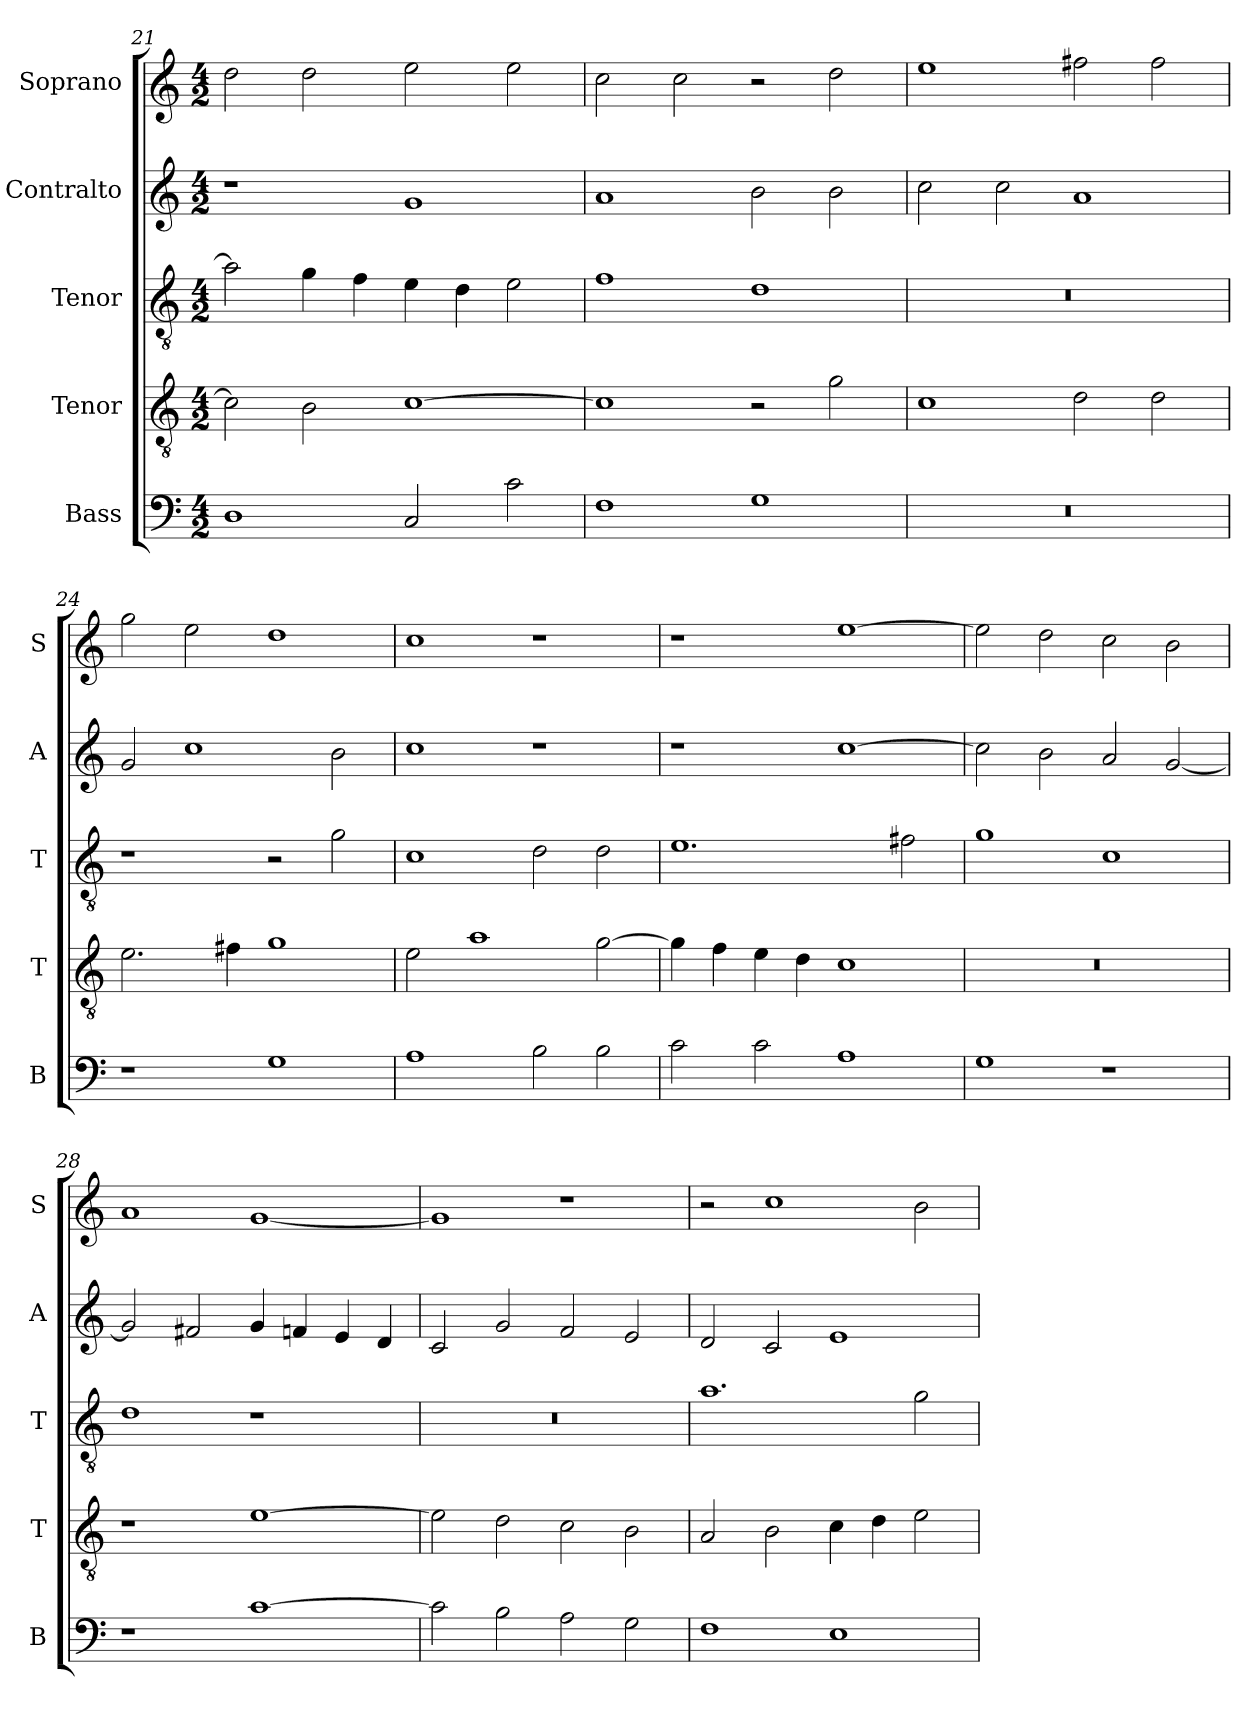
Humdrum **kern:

**kern	**kern	**kern	**kern	**kern
*part5	*part4	*part3	*part2	*part1
*staff5	*staff4	*staff3	*staff2	*staff1
*I"Bass	*I"Tenor	*I"Tenor	*I"Contralto	*I"Soprano
*I'B	*I'T	*I'T	*I'A	*I'S
*clefF4	*clefGv2	*clefGv2	*clefG2	*clefG2
*k[]	*k[]	*k[]	*k[]	*k[]
*G:mix	*G:mix	*G:mix	*G:mix	*G:mix
*M4/2	*M4/2	*M4/2	*M4/2	*M4/2
=21	=21	=21	=21	=21
1D	2c]	2a]	1r	2dd
.	2B	4g	.	2dd
.	.	4f	.	.
2C	[1c	4e	1g	2ee
.	.	4d	.	.
2c	.	2e	.	2ee
=22	=22	=22	=22	=22
1F	1c]	1f	1a	2cc
.	.	.	.	2cc
1G	2r	1d	2b	2r
.	2g	.	2b	2dd
=23	=23	=23	=23	=23
0r	1c	0r	2cc	1ee
.	.	.	2cc	.
.	2d	.	1a	2ff#X
.	2d	.	.	2ff#
=24	=24	=24	=24	=24
1r	2.e	1r	2g	2gg
.	.	.	1cc	2ee
.	4f#X	.	.	.
1G	1g	2r	.	1dd
.	.	2g	2b	.
=25	=25	=25	=25	=25
1A	2e	1c	1cc	1cc
.	1a	.	.	.
2B	.	2d	1r	1r
2B	[2g	2d	.	.
=26	=26	=26	=26	=26
2c	4g]	1.e	1r	1r
.	4f	.	.	.
2c	4e	.	.	.
.	4d	.	.	.
1A	1c	.	[1cc	[1ee
.	.	2f#X	.	.
=27	=27	=27	=27	=27
1G	0r	1g	2cc]	2ee]
.	.	.	2b	2dd
1r	.	1c	2a	2cc
.	.	.	[2g	2b
=28	=28	=28	=28	=28
1r	1r	1d	2g]	1a
.	.	.	2f#X	.
[1c	[1e	1r	4g	[1g
.	.	.	4fn	.
.	.	.	4e	.
.	.	.	4d	.
=29	=29	=29	=29	=29
2c]	2e]	0r	2c	1g]
2B	2d	.	2g	.
2A	2c	.	2f	1r
2G	2B	.	2e	.
=30	=30	=30	=30	=30
1F	2A	1.a	2d	2r
.	2B	.	2c	1cc
1E	4c	.	1e	.
.	4d	.	.	.
.	2e	2g	.	2b
=	=	=	=	=
*-	*-	*-	*-	*-
